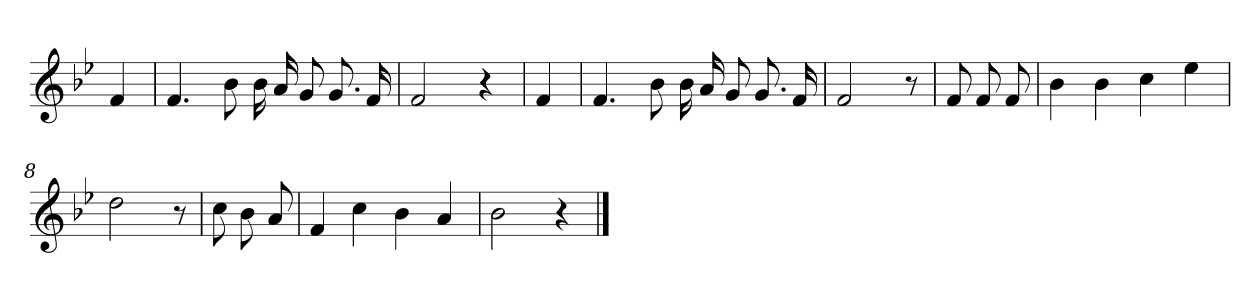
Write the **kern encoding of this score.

**kern
*part1
*staff1
*clefG2
*k[b-e-]
*B-:
=
4f
=1
4.f
8b-
16b-
16a
8g
8.g
16f
=2
2f
4r
=3
4f
=4
4.f
8b-
16b-
16a
8g
8.g
16f
=5
2f
8r
=6
8f
8f
8f
=7
4b-
4b-
4cc
4ee-
=8
2dd
8r
=9
8cc
8b-
8a
=10
4f
4cc
4b-
4a
=11
2b-
4r
==
*-
